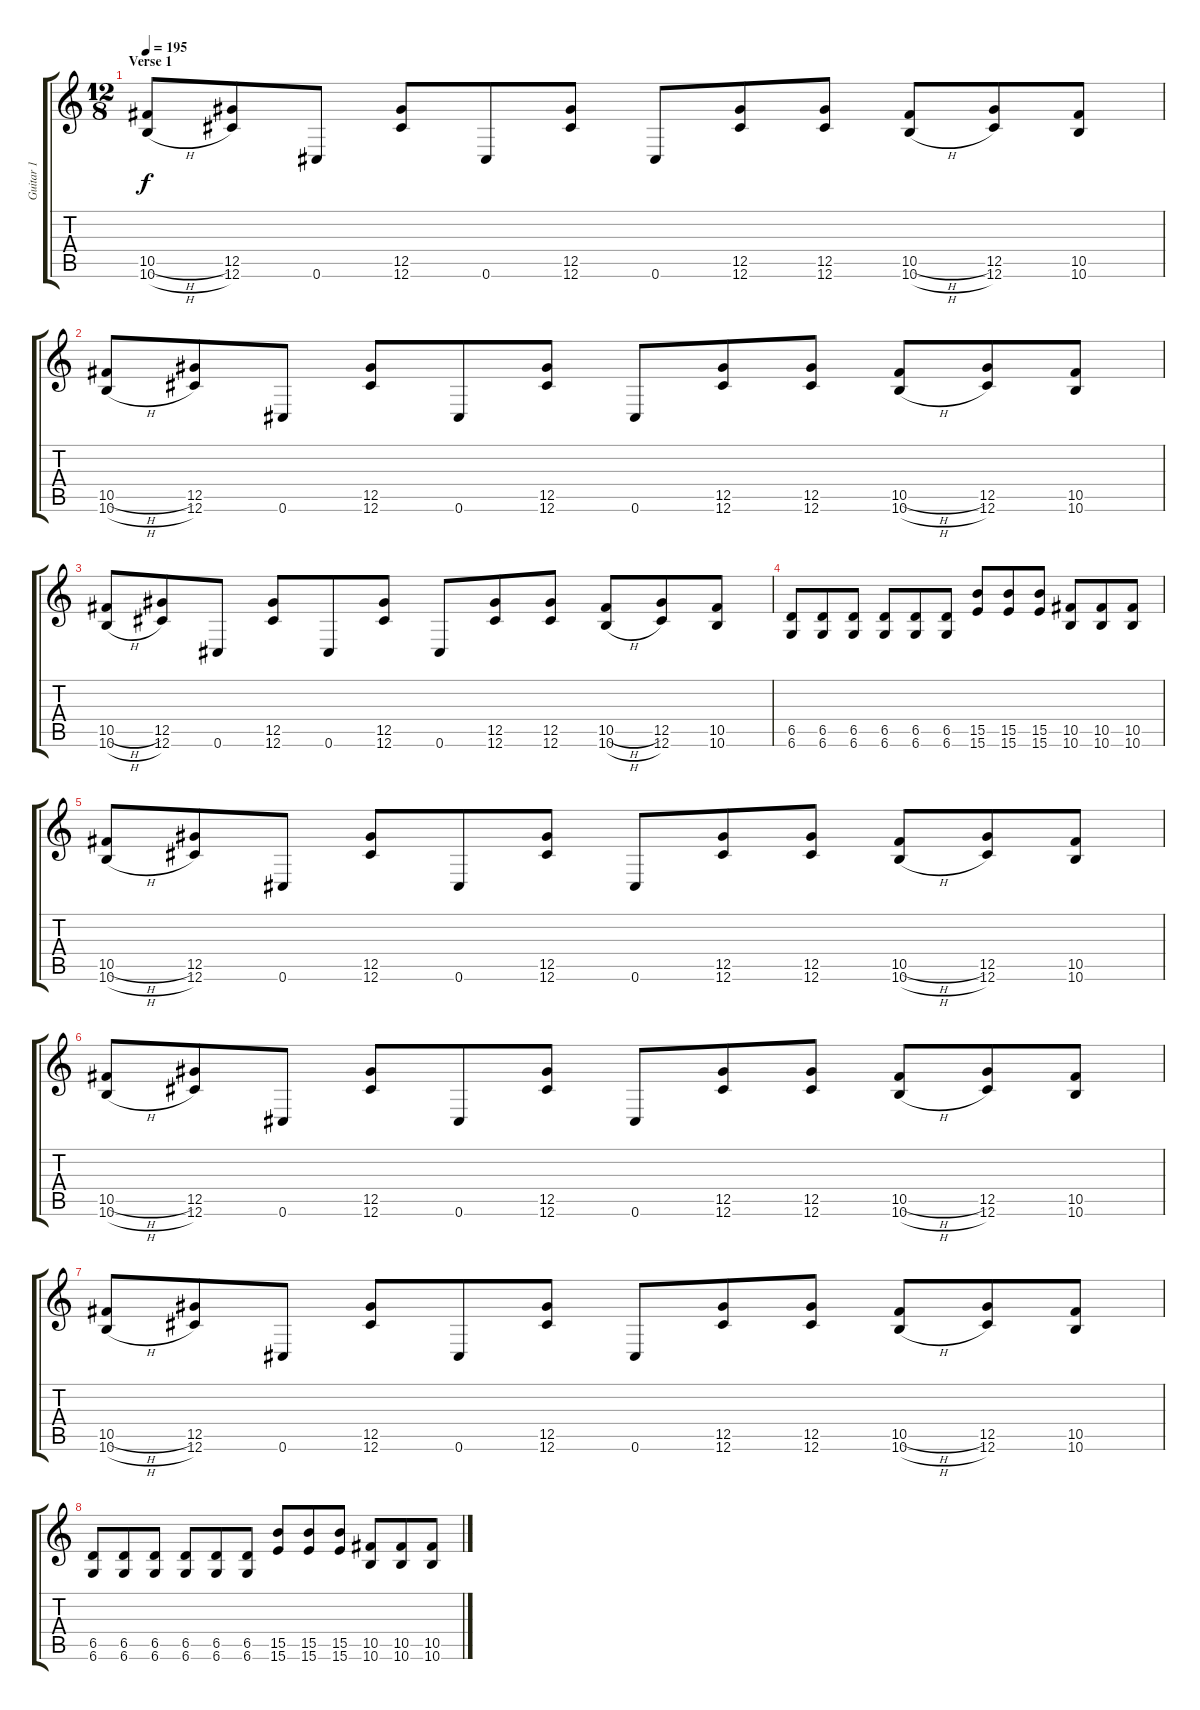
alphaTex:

\track ("Guitar 1" "Guitar 1") {instrument distortionguitar}
\staff {score tabs}
\tuning (Eb4 Bb3 Gb3 Db3 Ab2 Db2) {hide}
\ts (12 8)
\section ("" "Verse 1")
\tempo 195
\clef g2
\ks c
(10.5{h} 10.6{h}).8{dy f} (12.5 12.6).8 0.6.8 (12.5 12.6).8 0.6.8 (12.5 12.6).8 0.6.8 (12.5 12.6).8 (12.5 12.6).8 (10.5{h} 10.6{h}).8 (12.5 12.6).8 (10.5 10.6).8 |
(10.5{h} 10.6{h}).8 (12.5 12.6).8 0.6.8 (12.5 12.6).8 0.6.8 (12.5 12.6).8 0.6.8 (12.5 12.6).8 (12.5 12.6).8 (10.5{h} 10.6{h}).8 (12.5 12.6).8 (10.5 10.6).8 |
(10.5{h} 10.6{h}).8 (12.5 12.6).8 0.6.8 (12.5 12.6).8 0.6.8 (12.5 12.6).8 0.6.8 (12.5 12.6).8 (12.5 12.6).8 (10.5{h} 10.6{h}).8 (12.5 12.6).8 (10.5 10.6).8 |
(6.5 6.6).8 (6.5 6.6).8 (6.5 6.6).8 (6.5 6.6).8 (6.5 6.6).8 (6.5 6.6).8 (15.5 15.6).8 (15.5 15.6).8 (15.5 15.6).8 (10.5 10.6).8 (10.5 10.6).8 (10.5 10.6).8 |
(10.5{h} 10.6{h}).8 (12.5 12.6).8 0.6.8 (12.5 12.6).8 0.6.8 (12.5 12.6).8 0.6.8 (12.5 12.6).8 (12.5 12.6).8 (10.5{h} 10.6{h}).8 (12.5 12.6).8 (10.5 10.6).8 |
(10.5{h} 10.6{h}).8 (12.5 12.6).8 0.6.8 (12.5 12.6).8 0.6.8 (12.5 12.6).8 0.6.8 (12.5 12.6).8 (12.5 12.6).8 (10.5{h} 10.6{h}).8 (12.5 12.6).8 (10.5 10.6).8 |
(10.5{h} 10.6{h}).8 (12.5 12.6).8 0.6.8 (12.5 12.6).8 0.6.8 (12.5 12.6).8 0.6.8 (12.5 12.6).8 (12.5 12.6).8 (10.5{h} 10.6{h}).8 (12.5 12.6).8 (10.5 10.6).8 |
(6.5 6.6).8 (6.5 6.6).8 (6.5 6.6).8 (6.5 6.6).8 (6.5 6.6).8 (6.5 6.6).8 (15.5 15.6).8 (15.5 15.6).8 (15.5 15.6).8 (10.5 10.6).8 (10.5 10.6).8 (10.5 10.6).8
